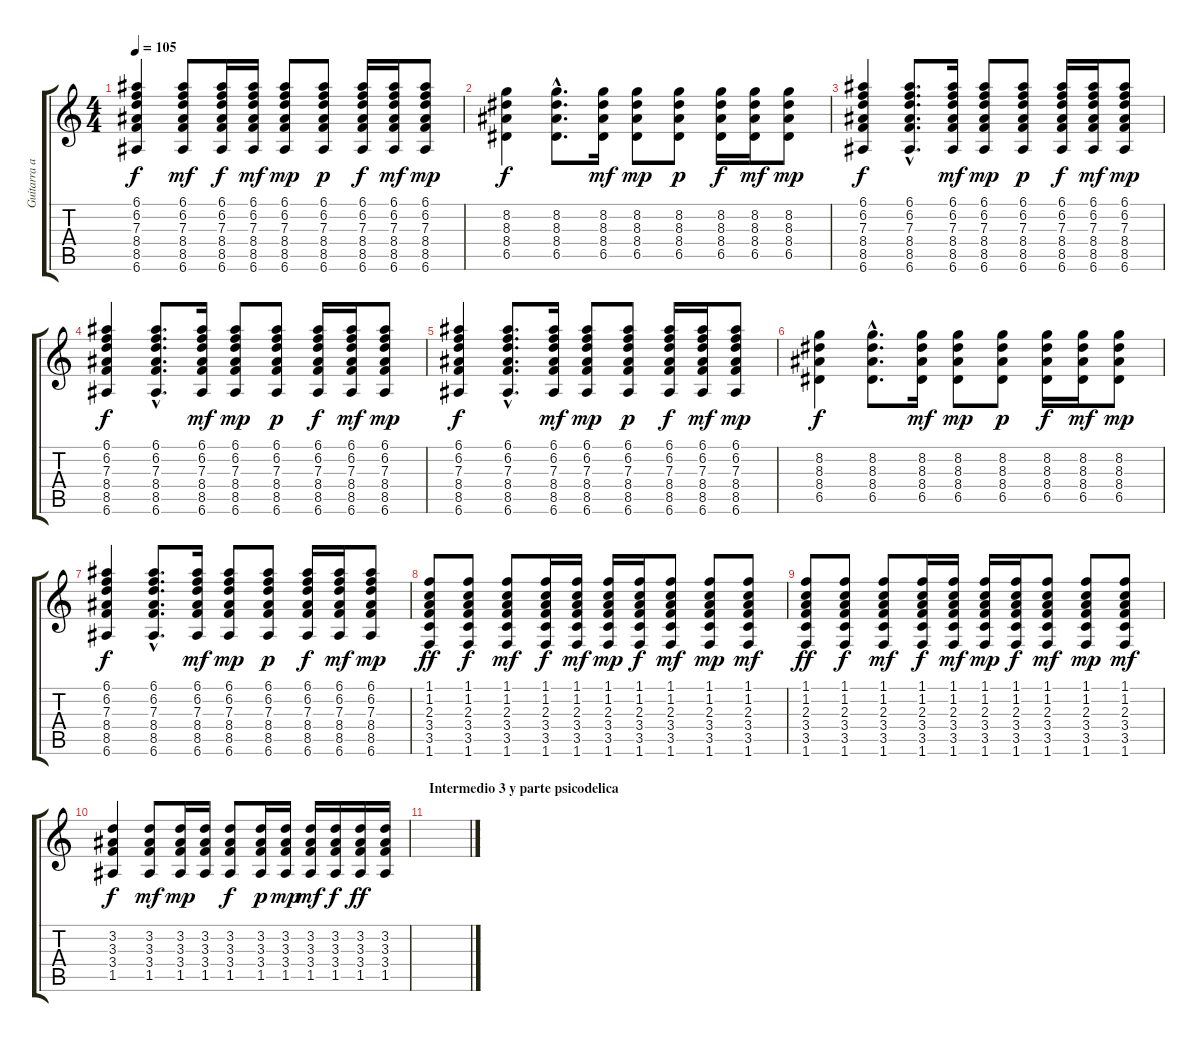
\track ("Guitarra acústica" "Guitarra a") {instrument acousticguitarsteel}
\staff {score tabs}
\tuning (E4 B3 G3 D3 A2 E2) {hide}
\ts (4 4)
\tempo 105
\clef g2
\ks c
(6.1 6.2 7.3 8.4 8.5 6.6).4{dy f} (6.1 6.2 7.3 8.4 8.5 6.6).8{dy mf} (6.1 6.2 7.3 8.4 8.5 6.6).16{dy f} (6.1 6.2 7.3 8.4 8.5 6.6).16{dy mf} (6.1 6.2 7.3 8.4 8.5 6.6).8{dy mp} (6.1 6.2 7.3 8.4 8.5 6.6).8{dy p} (6.1 6.2 7.3 8.4 8.5 6.6).16{dy f} (6.1 6.2 7.3 8.4 8.5 6.6).16{dy mf} (6.1 6.2 7.3 8.4 8.5 6.6).8{dy mp} |
(8.2 8.3 8.4 6.5).4{dy f} (8.2{hac} 8.3{hac} 8.4{hac} 6.5{hac}).8{d} (8.2 8.3 8.4 6.5).16{dy mf} (8.2 8.3 8.4 6.5).8{dy mp} (8.2 8.3 8.4 6.5).8{dy p} (8.2 8.3 8.4 6.5).16{dy f} (8.2 8.3 8.4 6.5).16{dy mf} (8.2 8.3 8.4 6.5).8{dy mp} |
(6.1 6.2 7.3 8.4 8.5 6.6).4{dy f} (6.1{hac} 6.2{hac} 7.3{hac} 8.4{hac} 8.5{hac} 6.6{hac}).8{d} (6.1 6.2 7.3 8.4 8.5 6.6).16{dy mf} (6.1 6.2 7.3 8.4 8.5 6.6).8{dy mp} (6.1 6.2 7.3 8.4 8.5 6.6).8{dy p} (6.1 6.2 7.3 8.4 8.5 6.6).16{dy f} (6.1 6.2 7.3 8.4 8.5 6.6).16{dy mf} (6.1 6.2 7.3 8.4 8.5 6.6).8{dy mp} |
(6.1 6.2 7.3 8.4 8.5 6.6).4{dy f} (6.1{hac} 6.2{hac} 7.3{hac} 8.4{hac} 8.5{hac} 6.6{hac}).8{d} (6.1 6.2 7.3 8.4 8.5 6.6).16{dy mf} (6.1 6.2 7.3 8.4 8.5 6.6).8{dy mp} (6.1 6.2 7.3 8.4 8.5 6.6).8{dy p} (6.1 6.2 7.3 8.4 8.5 6.6).16{dy f} (6.1 6.2 7.3 8.4 8.5 6.6).16{dy mf} (6.1 6.2 7.3 8.4 8.5 6.6).8{dy mp} |
(6.1 6.2 7.3 8.4 8.5 6.6).4{dy f} (6.1{hac} 6.2{hac} 7.3{hac} 8.4{hac} 8.5{hac} 6.6{hac}).8{d} (6.1 6.2 7.3 8.4 8.5 6.6).16{dy mf} (6.1 6.2 7.3 8.4 8.5 6.6).8{dy mp} (6.1 6.2 7.3 8.4 8.5 6.6).8{dy p} (6.1 6.2 7.3 8.4 8.5 6.6).16{dy f} (6.1 6.2 7.3 8.4 8.5 6.6).16{dy mf} (6.1 6.2 7.3 8.4 8.5 6.6).8{dy mp} |
(8.2 8.3 8.4 6.5).4{dy f} (8.2{hac} 8.3{hac} 8.4{hac} 6.5{hac}).8{d} (8.2 8.3 8.4 6.5).16{dy mf} (8.2 8.3 8.4 6.5).8{dy mp} (8.2 8.3 8.4 6.5).8{dy p} (8.2 8.3 8.4 6.5).16{dy f} (8.2 8.3 8.4 6.5).16{dy mf} (8.2 8.3 8.4 6.5).8{dy mp} |
(6.1 6.2 7.3 8.4 8.5 6.6).4{dy f} (6.1{hac} 6.2{hac} 7.3{hac} 8.4{hac} 8.5{hac} 6.6{hac}).8{d} (6.1 6.2 7.3 8.4 8.5 6.6).16{dy mf} (6.1 6.2 7.3 8.4 8.5 6.6).8{dy mp} (6.1 6.2 7.3 8.4 8.5 6.6).8{dy p} (6.1 6.2 7.3 8.4 8.5 6.6).16{dy f} (6.1 6.2 7.3 8.4 8.5 6.6).16{dy mf} (6.1 6.2 7.3 8.4 8.5 6.6).8{dy mp} |
(1.1 1.2 2.3 3.4 3.5 1.6).8{dy ff} (1.1 1.2 2.3 3.4 3.5 1.6).8{dy f} (1.1 1.2 2.3 3.4 3.5 1.6).8{dy mf} (1.1 1.2 2.3 3.4 3.5 1.6).16{dy f} (1.1 1.2 2.3 3.4 3.5 1.6).16{dy mf} (1.1 1.2 2.3 3.4 3.5 1.6).16{dy mp} (1.1 1.2 2.3 3.4 3.5 1.6).16{dy f} (1.1 1.2 2.3 3.4 3.5 1.6).8{dy mf} (1.1 1.2 2.3 3.4 3.5 1.6).8{dy mp} (1.1 1.2 2.3 3.4 3.5 1.6).8{dy mf} |
(1.1 1.2 2.3 3.4 3.5 1.6).8{dy ff} (1.1 1.2 2.3 3.4 3.5 1.6).8{dy f} (1.1 1.2 2.3 3.4 3.5 1.6).8{dy mf} (1.1 1.2 2.3 3.4 3.5 1.6).16{dy f} (1.1 1.2 2.3 3.4 3.5 1.6).16{dy mf} (1.1 1.2 2.3 3.4 3.5 1.6).16{dy mp} (1.1 1.2 2.3 3.4 3.5 1.6).16{dy f} (1.1 1.2 2.3 3.4 3.5 1.6).8{dy mf} (1.1 1.2 2.3 3.4 3.5 1.6).8{dy mp} (1.1 1.2 2.3 3.4 3.5 1.6).8{dy mf} |
(3.2 3.3 3.4 1.5).4{dy f} (3.2 3.3 3.4 1.5).8{dy mf} (3.2 3.3 3.4 1.5).16{dy mp} (3.2 3.3 3.4 1.5).16 (3.2 3.3 3.4 1.5).8{dy f} (3.2 3.3 3.4 1.5).16{dy p} (3.2 3.3 3.4 1.5).16{dy mp} (3.2 3.3 3.4 1.5).16{dy mf} (3.2 3.3 3.4 1.5).16{dy f} (3.2 3.3 3.4 1.5).16{dy ff} (3.2 3.3 3.4 1.5).16 |
\section ("" "Intermedio 3 y parte psicodelica")
